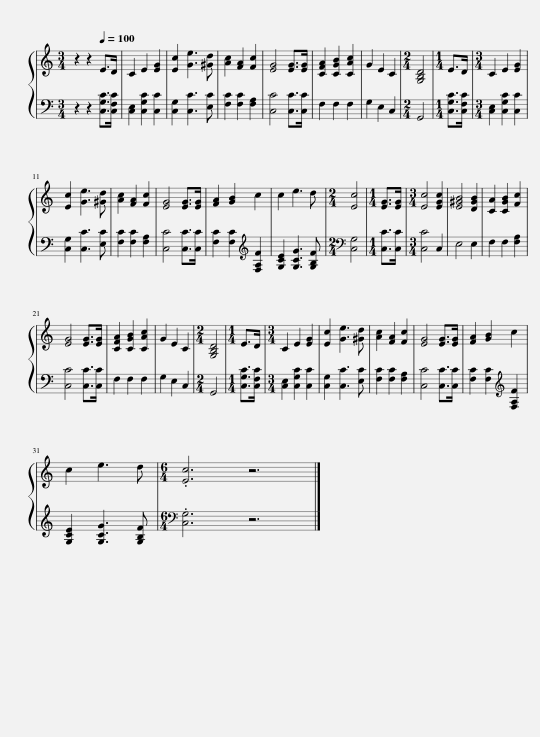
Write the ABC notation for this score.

X:1
%%score { 1 | 2 }
L:1/8
M:3/4
I:linebreak $
K:C
V:1 treble
V:2 bass
V:1
 z2 z2[Q:1/4=100] E>D | C2 E2 [EG]2 | [Ec]2 [Ge]3 [^Gd] | [Ac]2 [FA]2 [Fc]2 | [EG]4 [EG]>[EG] | %5
 [CFA]2 [CGB]2 [CAc]2 | G2 E2 C2 |[M:2/4] [G,B,D]4 |[M:1/4] E>D |[M:3/4] C2 E2 [EG]2 |$ %10
 [Ec]2 [Ge]3 [^Gd] | [Ac]2 [FA]2 [Fc]2 | [EG]4 [EG]>[EG] | [FA]2 [GB]2 c2 | c2 e3 d | %15
[M:2/4] [Ec]4 |[M:1/4] [EG]>[EG] |[M:3/4] [Ec]4 [EGc]2 | [E^GB]4 [DGB]2 | [CA]2 [CGB]2 [Fc]2 |$ %20
 [EG]4 [EG]>[EG] | [CFA]2 [CGB]2 [CAc]2 | G2 E2 C2 |[M:2/4] [G,B,D]4 |[M:1/4] E>D | %25
[M:3/4] C2 E2 [EG]2 | [Ec]2 [Ge]3 [^Gd] | [Ac]2 [FA]2 [Fc]2 | [EG]4 [EG]>[EG] | [FA]2 [GB]2 c2 |$ %30
 c2 e3 d |[M:6/4] .[Ec]6 z6 |] %32
V:2
 z2 z2 [C,G,C]>[C,F,C] | [C,E,]2 [C,G,C]2 [C,C]2 | [C,G,]2 [C,C]3 [E,C] | [F,C]2 [F,C]2 [F,A,]2 | [C,C]4 [C,C]>[C,C] | %5
 F,2 F,2 F,2 | G,2 E,2 C,2 |[M:2/4] G,,4 |[M:1/4] [C,G,C]>[C,F,C] |[M:3/4] [C,E,]2 [C,G,C]2 [C,C]2 |$ %10
 [C,G,]2 [C,C]3 [E,C] | [F,C]2 [F,C]2 [F,A,]2 | [C,C]4 [C,C]>[C,C] | [F,C]2 [F,C]2[K:treble] [F,A,F]2 | [G,CE]2 [G,CG]3 [G,B,F] | %15
[M:2/4][K:bass] [C,G,]4 |[M:1/4] [C,C]>[C,C] |[M:3/4] [C,C]4 C,2 | E,4 E,2 | F,2 F,2 [F,A,]2 |$ %20
 [C,C]4 [C,C]>[C,C] | F,2 F,2 F,2 | G,2 E,2 C,2 |[M:2/4] G,,4 |[M:1/4] [C,G,C]>[C,F,C] | %25
[M:3/4] [C,E,]2 [C,G,C]2 [C,C]2 | [C,G,]2 [C,C]3 [E,C] | [F,C]2 [F,C]2 [F,A,]2 | [C,C]4 [C,C]>[C,C] | [F,C]2 [F,C]2[K:treble] [F,A,F]2 |$ %30
 [G,CE]2 [G,CG]3 [G,B,F] |[M:6/4][K:bass] .[C,G,]6 z6 |] %32
